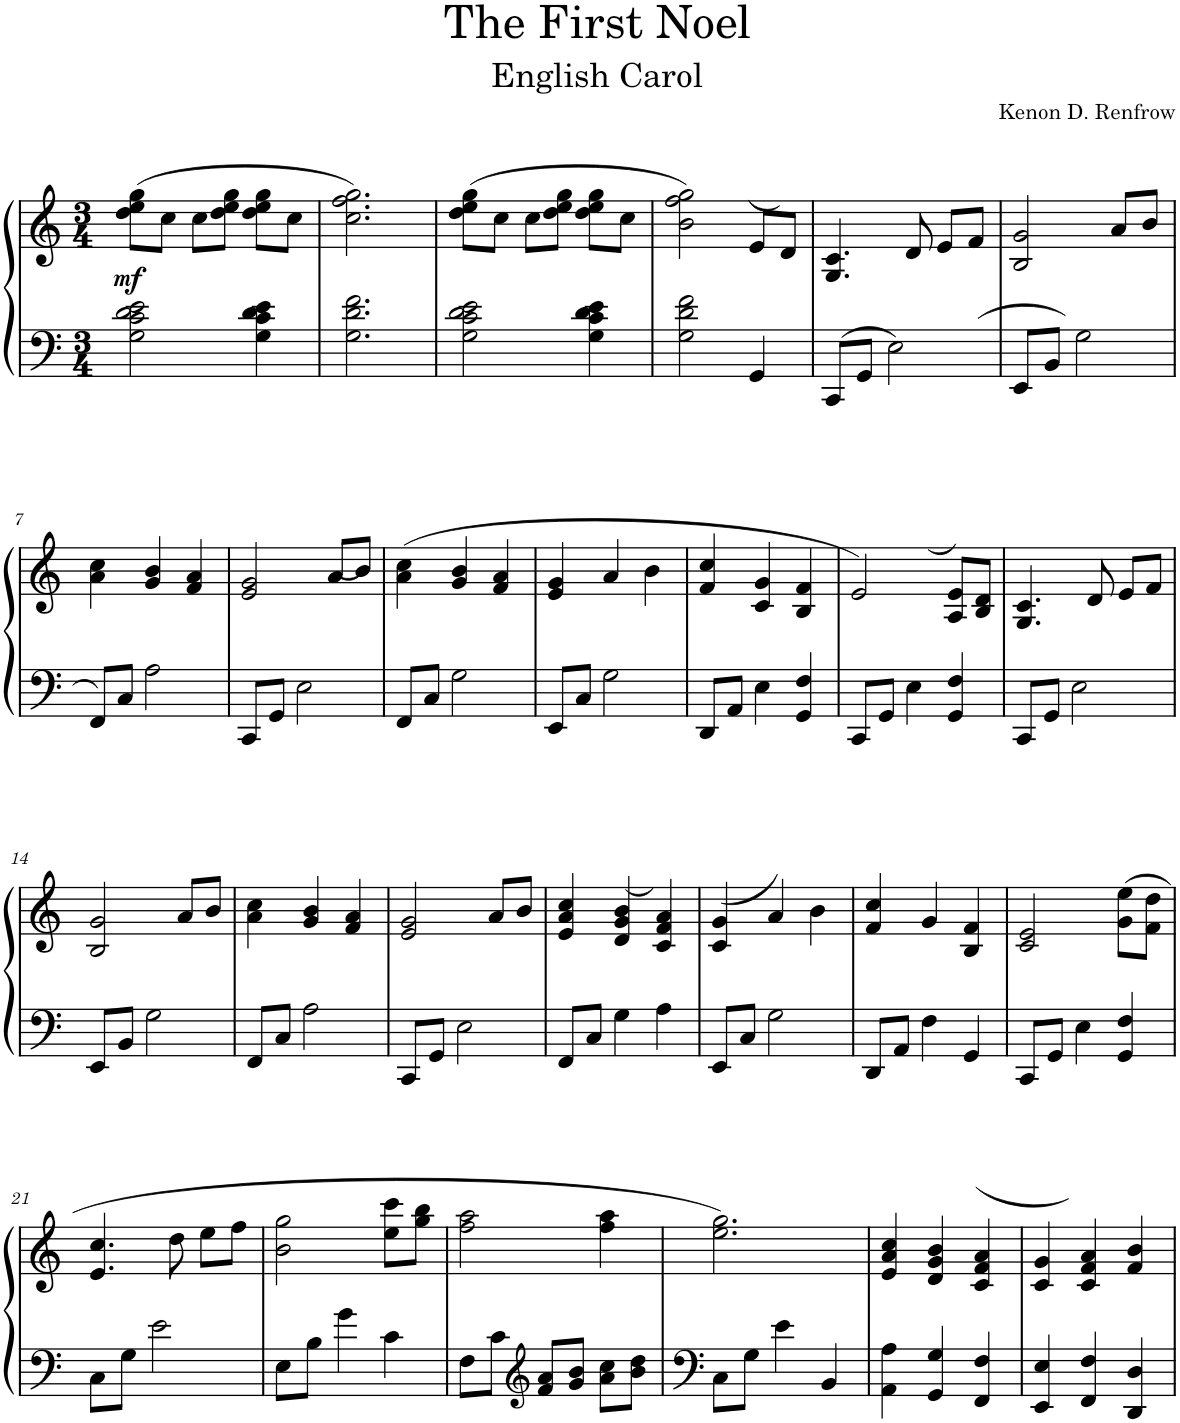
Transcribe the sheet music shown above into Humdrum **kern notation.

**kern	**kern	**dynam
*part1	*part1	*part1
*staff2	*staff1	*staff1/2
*I"Piano	*	*
*I'Pno.	*	*
*clefF4	*clefG2	*
*k[]	*k[]	*
*M3/4	*M3/4	*
=1	=1	=1
!	!	!LO:DY:b
2G\ 2c\ 2d\ 2e\	(8dd\ 8ee\ 8gg\L	mf
.	8cc\J	.
.	8cc\L	.
.	8dd\ 8ee\ 8gg\J	.
4G\ 4c\ 4d\ 4e\	8dd\ 8ee\ 8gg\L	.
.	8cc\J	.
=2	=2	=2
2.G\ 2.d\ 2.f\	2.cc\ 2.ff\ 2.gg\)	.
=3	=3	=3
2G\ 2c\ 2d\ 2e\	(8dd\ 8ee\ 8gg\L	.
.	8cc\J	.
.	8cc\L	.
.	8dd\ 8ee\ 8gg\J	.
4G\ 4c\ 4d\ 4e\	8dd\ 8ee\ 8gg\L	.
.	8cc\J	.
=4	=4	=4
2G\ 2d\ 2f\	2b\ 2ff\ 2gg\)	.
4GG/	(8e/L	.
.	8d/J)	.
=5	=5	=5
8CC/L	4.G/ 4.c/	.
8GG/J	.	.
2E\	.	.
.	8d/	.
.	8e/L	.
.	8f/J	.
=6	=6	=6
8EE/L	2B/ 2g/	.
8BB/J	.	.
2G\	.	.
.	8a/L	.
.	8b/J	.
!!LO:LB:g=z
=7	=7	=7
8FF/L	4a\ 4cc\	.
8C/J	.	.
2A\	4g/ 4b/	.
.	4f/ 4a/	.
=8	=8	=8
8CC/L	2e/ 2g/	.
8GG/J	.	.
2E\	.	.
.	(8a/L	.
.	8b/J)	.
=9	=9	=9
8FF/L	(4a\ 4cc\	.
8C/J	.	.
2G\	4g/ 4b/	.
.	4f/ 4a/	.
=10	=10	=10
8EE/L	4e/ 4g/	.
8C/J	.	.
2G\	4a/	.
.	4b\	.
=11	=11	=11
8DD/L	4f/ 4cc/	.
8AA/J	.	.
4E\	4c/ 4g/	.
4GG/ 4F/	4B/ 4f/	.
=12	=12	=12
8CC/L	2e/)	.
8GG/J	.	.
4E\	.	.
4GG/ 4F/	(8A/ 8e/L	.
.	8B/ 8d/J)	.
=13	=13	=13
8CC/L	4.G/ 4.c/	.
8GG/J	.	.
2E\	.	.
.	8d/	.
.	8e/L	.
.	8f/J	.
!!LO:LB:g=z
=14	=14	=14
8EE/L	2B/ 2g/	.
8BB/J	.	.
2G\	.	.
.	8a/L	.
.	8b/J	.
=15	=15	=15
8FF/L	4a\ 4cc\	.
8C/J	.	.
2A\	4g/ 4b/	.
.	4f/ 4a/	.
=16	=16	=16
8CC/L	2e/ 2g/	.
8GG/J	.	.
2E\	.	.
.	(8a/L	.
.	8b/J)	.
=17	=17	=17
8FF/L	4e/ 4a/ 4cc/	.
8C/J	.	.
4G\	4d/ 4g/ 4b/	.
4A\	4c/ 4f/ 4a/	.
=18	=18	=18
8EE/L	(4c/ 4g/	.
8C/J	.	.
2G\	4a/)	.
.	4b\	.
=19	=19	=19
8DD/L	4f/ 4cc/	.
8AA/J	.	.
4F\	4g/	.
4GG/	4B/ 4f/	.
=20	=20	=20
8CC/L	2c/ 2e/	.
8GG/J	.	.
4E\	.	.
4GG/ 4F/	(8g\ 8ee\L	.
.	8f\ 8dd\J	.
!!LO:LB:g=z
=21	=21	=21
8C\L	4.e/ 4.cc/	.
8G\J	.	.
2e\	.	.
.	8dd\	.
.	8ee\L	.
.	8ff\J	.
=22	=22	=22
8E\L	2b\ 2gg\	.
8B\J	.	.
4g\	.	.
4c\	8ee\ 8ccc\L	.
.	8gg\ 8bb\J	.
=23	=23	=23
8F\L	2ff\ 2aa\	.
8c\J	.	.
*clefG2	*	*
8f/ 8a/L	.	.
8g/ 8b/J	.	.
8a\ 8cc\L	4ff\ 4aa\	.
8b\ 8dd\J	.	.
=24	=24	=24
8C\L	2.ee\ 2.gg\)	.
8G\J	.	.
4e\	.	.
4BB/	.	.
=25	=25	=25
4AA\ 4A\	(4e/ 4a/ 4cc/	.
4GG/ 4G/	4d/ 4g/ 4b/	.
4FF/ 4F/	4c/ 4f/ 4a/)	.
=26	=26	=26
4EE/ 4E/	4c/ 4g/	.
4FF/ 4F/	4c/ 4f/ 4a/	.
4DD/ 4D/	4f/ 4b/	.
=	=	=
*-	*-	*-
